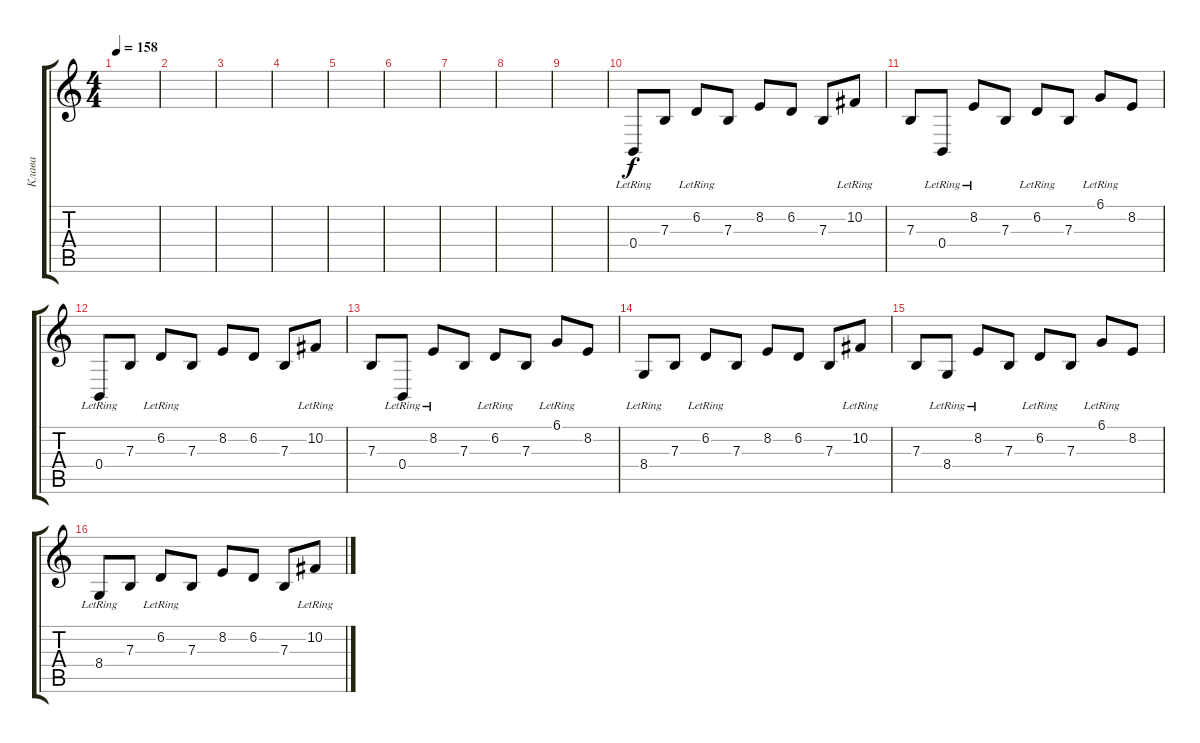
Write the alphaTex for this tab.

\track ("Клава" "Клава") {instrument fx1rain}
\staff {score tabs}
\tuning (Db4 Ab3 E3 B2 Gb2 B1) {hide}
\ts (4 4)
\tempo 158
\clef g2
\ks c
|
|
|
|
|
|
|
|
|
0.4{lr}.8 7.3.8 6.2{lr}.8 7.3.8 8.2.8 6.2.8 7.3.8 10.2{lr}.8 |
7.3.8 0.4{lr}.8 8.2{lr}.8 7.3.8 6.2{lr}.8 7.3.8 6.1{lr}.8 8.2.8 |
0.4{lr}.8 7.3.8 6.2{lr}.8 7.3.8 8.2.8 6.2.8 7.3.8 10.2{lr}.8 |
7.3.8 0.4{lr}.8 8.2{lr}.8 7.3.8 6.2{lr}.8 7.3.8 6.1{lr}.8 8.2.8 |
8.4{lr}.8 7.3.8 6.2{lr}.8 7.3.8 8.2.8 6.2.8 7.3.8 10.2{lr}.8 |
7.3.8 8.4{lr}.8 8.2{lr}.8 7.3.8 6.2{lr}.8 7.3.8 6.1{lr}.8 8.2.8 |
8.4{lr}.8 7.3.8 6.2{lr}.8 7.3.8 8.2.8 6.2.8 7.3.8 10.2{lr}.8
